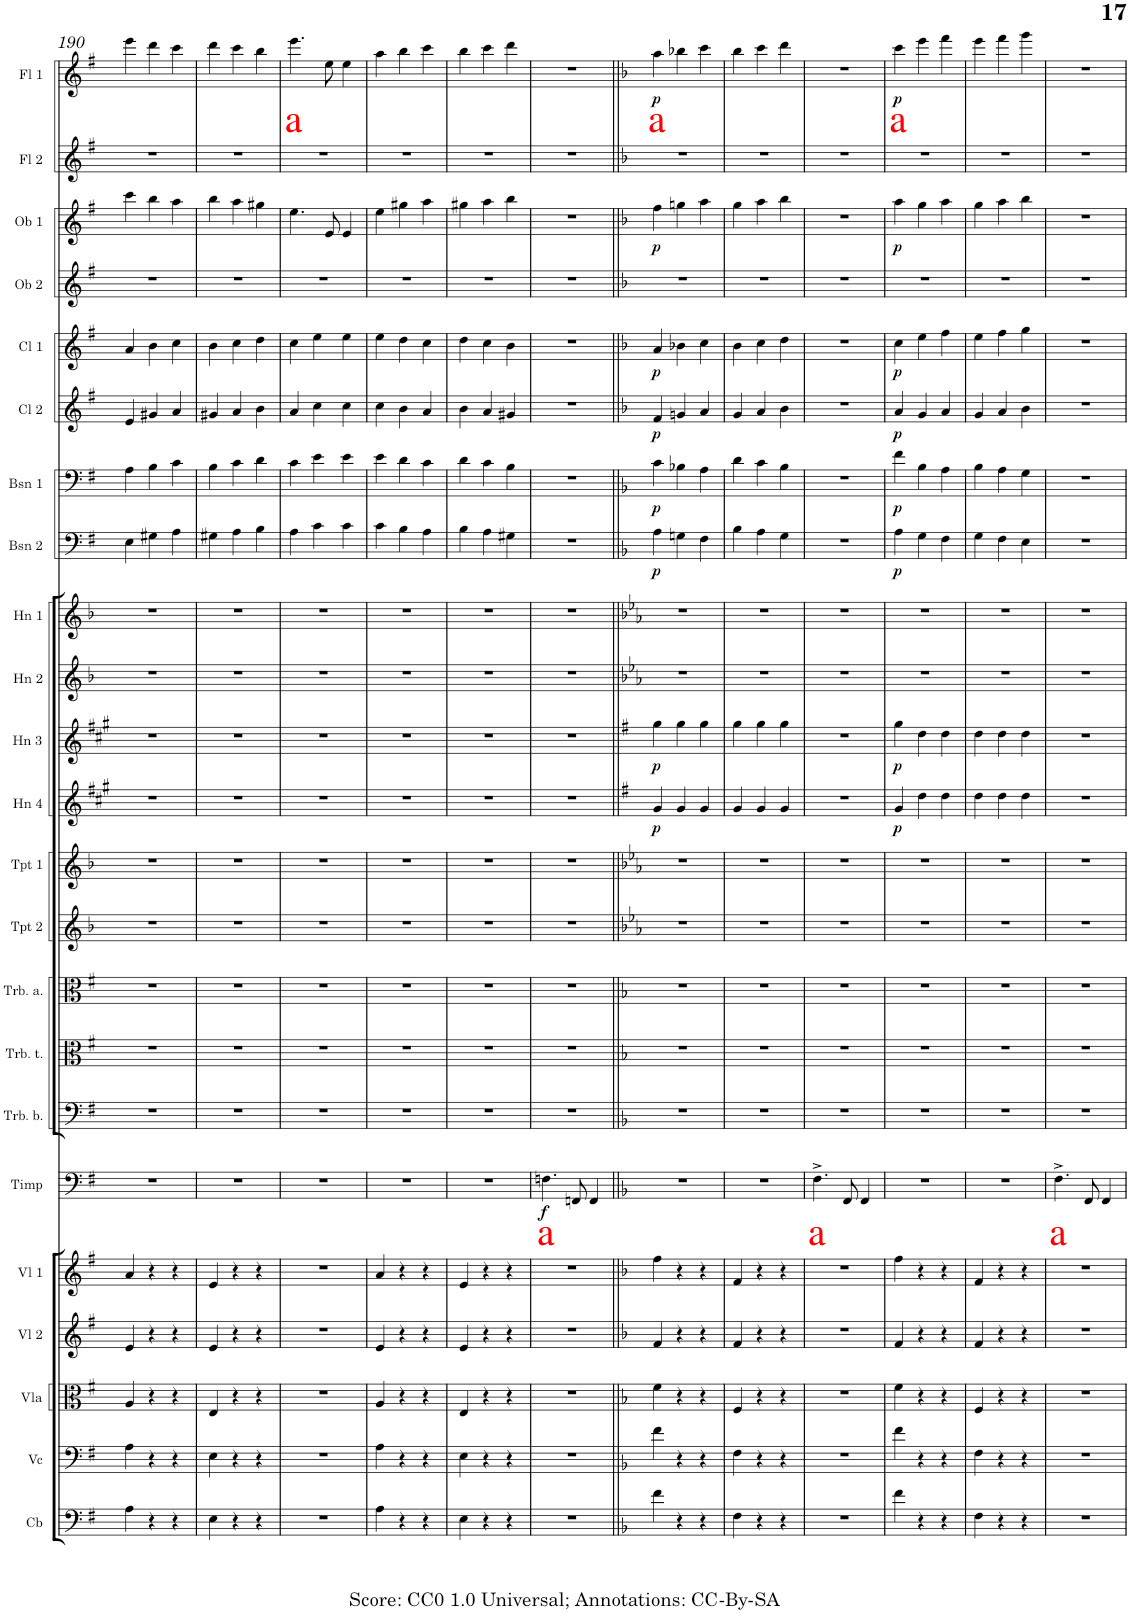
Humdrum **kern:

**kern	**kern	**kern	**kern	**kern	**kern	**text	**dynam	**kern	**kern	**kern	**kern	**kern	**kern	**dynam	**kern	**dynam	**kern	**kern	**kern	**dynam	**kern	**dynam	**kern	**dynam	**kern	**dynam	**kern	**kern	**dynam	**kern	**kern	**text	**dynam
*part23	*part22	*part21	*part20	*part19	*part18	*part18	*part18	*part17	*part16	*part15	*part14	*part13	*part12	*part12	*part11	*part11	*part10	*part9	*part8	*part8	*part7	*part7	*part6	*part6	*part5	*part5	*part4	*part3	*part3	*part2	*part1	*part1	*part1
*staff23	*staff22	*staff21	*staff20	*staff19	*staff18	*staff18	*staff18	*staff17	*staff16	*staff15	*staff14	*staff13	*staff12	*staff12	*staff11	*staff11	*staff10	*staff9	*staff8	*staff8	*staff7	*staff7	*staff6	*staff6	*staff5	*staff5	*staff4	*staff3	*staff3	*staff2	*staff1	*staff1	*staff1
*I"Contrabass	*I"Violoncello	*I"Viola	*I"Violin 2	*I"Violin 1	*I"Timpani in F, F	*	*	*I"Trombone basso	*I"Trombone tenore	*I"Trombone alto	*I"D Trumpet 2	*I"D Trumpet 1	*I"Bb (basso) Horn 4	*	*I"Bb (basso) Horn 3	*	*I"D Horn 2	*I"D Horn 1	*I"Bassoon 2	*	*I"Bassoon 1	*	*I"C Clarinet 2	*	*I"C Clarinet 1	*	*I"Oboe 2	*I"Oboe 1	*	*I"Flute 2	*I"Flute 1	*	*
*I'Cb	*I'Vc	*I'Vla	*I'Vl 2	*I'Vl 1	*I'Timp	*	*	*I'Trb. b.	*I'Trb. t.	*I'Trb. a.	*I'Tpt 2	*I'Tpt 1	*I'Hn 4	*	*I'Hn 3	*	*I'Hn 2	*I'Hn 1	*I'Bsn 2	*	*I'Bsn 1	*	*I'Cl 2	*	*I'Cl 1	*	*I'Ob 2	*I'Ob 1	*	*I'Fl 2	*I'Fl 1	*	*
!!LO:PB:g=z
*clefF4	*clefF4	*clefC3	*clefG2	*clefG2	*clefF4	*	*	*clefF4	*clefC3	*clefC3	*clefG2	*clefG2	*clefG2	*	*clefG2	*	*clefG2	*clefG2	*clefF4	*	*clefF4	*	*clefG2	*	*clefG2	*	*clefG2	*clefG2	*	*clefG2	*clefG2	*	*
*Trd7c12	*	*	*	*	*	*	*	*	*	*	*Trd-1c-2	*Trd-1c-2	*Trd8c14	*	*Trd8c14	*	*Trd6c10	*Trd6c10	*	*	*	*	*Trd1c2	*	*Trd1c2	*	*	*	*	*	*	*	*
*k[f#]	*k[f#]	*k[f#]	*k[f#]	*k[f#]	*k[f#]	*	*	*k[f#]	*k[f#]	*k[f#]	*k[b-]	*k[b-]	*k[f#c#g#]	*	*k[f#c#g#]	*	*k[b-]	*k[b-]	*k[f#]	*	*k[f#]	*	*k[f#]	*	*k[f#]	*	*k[f#]	*k[f#]	*	*k[f#]	*k[f#]	*	*
*M3/4	*M3/4	*M3/4	*M3/4	*M3/4	*M3/4	*	*	*M3/4	*M3/4	*M3/4	*M3/4	*M3/4	*M3/4	*	*M3/4	*	*M3/4	*M3/4	*M3/4	*	*M3/4	*	*M3/4	*	*M3/4	*	*M3/4	*M3/4	*	*M3/4	*M3/4	*	*
=190	=190	=190	=190	=190	=190	=190	=190	=190	=190	=190	=190	=190	=190	=190	=190	=190	=190	=190	=190	=190	=190	=190	=190	=190	=190	=190	=190	=190	=190	=190	=190	=190	=190
4A\	4A\	4A/	4e/	4a/	2.r	.	.	2.r	2.r	2.r	2.r	2.r	2.r	.	2.r	.	2.r	2.r	4E'\	.	4A'\	.	4e'/	.	4a'/	.	2.r	4ccc'\	.	2.r	4eee'\	.	.
4r	4r	4r	4r	4r	.	.	.	.	.	.	.	.	.	.	.	.	.	.	4G#X'\	.	4B'\	.	4g#X'/	.	4b'\	.	.	4bb'\	.	.	4ddd'\	.	.
4r	4r	4r	4r	4r	.	.	.	.	.	.	.	.	.	.	.	.	.	.	4A'\	.	4c'\	.	4a'/	.	4cc'\	.	.	4aa'\	.	.	4ccc'\	.	.
=191	=191	=191	=191	=191	=191	=191	=191	=191	=191	=191	=191	=191	=191	=191	=191	=191	=191	=191	=191	=191	=191	=191	=191	=191	=191	=191	=191	=191	=191	=191	=191	=191	=191
4E\	4E\	4E/	4e/	4e/	2.r	.	.	2.r	2.r	2.r	2.r	2.r	2.r	.	2.r	.	2.r	2.r	4G#X'\	.	4B'\	.	4g#X'/	.	4b'\	.	2.r	4bb'\	.	2.r	4ddd'\	.	.
4r	4r	4r	4r	4r	.	.	.	.	.	.	.	.	.	.	.	.	.	.	4A'\	.	4c'\	.	4a'/	.	4cc'\	.	.	4aa'\	.	.	4ccc'\	.	.
4r	4r	4r	4r	4r	.	.	.	.	.	.	.	.	.	.	.	.	.	.	4B'\	.	4d'\	.	4b'\	.	4dd'\	.	.	4gg#X'\	.	.	4bb'\	.	.
=192	=192	=192	=192	=192	=192	=192	=192	=192	=192	=192	=192	=192	=192	=192	=192	=192	=192	=192	=192	=192	=192	=192	=192	=192	=192	=192	=192	=192	=192	=192	=192	=192	=192
!	!	!	!	!	!	!	!	!	!	!	!	!	!	!	!	!	!	!	!	!	!	!	!	!	!	!	!	!	!	!	!	!LO:LY:b:color=#FF0000	!
2.r	2.r	2.r	2.r	2.r	2.r	.	.	2.r	2.r	2.r	2.r	2.r	2.r	.	2.r	.	2.r	2.r	4A'\	.	4c'\	.	4a'/	.	4cc'\	.	2.r	4.ee\	.	2.r	4.eee\	a	.
.	.	.	.	.	.	.	.	.	.	.	.	.	.	.	.	.	.	.	4c'\	.	4e'\	.	4cc'\	.	4ee'\	.	.	.	.	.	.	.	.
.	.	.	.	.	.	.	.	.	.	.	.	.	.	.	.	.	.	.	.	.	.	.	.	.	.	.	.	8e/	.	.	8ee\	.	.
.	.	.	.	.	.	.	.	.	.	.	.	.	.	.	.	.	.	.	4c'\	.	4e'\	.	4cc'\	.	4ee'\	.	.	4e/	.	.	4ee\	.	.
=193	=193	=193	=193	=193	=193	=193	=193	=193	=193	=193	=193	=193	=193	=193	=193	=193	=193	=193	=193	=193	=193	=193	=193	=193	=193	=193	=193	=193	=193	=193	=193	=193	=193
4A\	4A\	4A/	4e/	4a/	2.r	.	.	2.r	2.r	2.r	2.r	2.r	2.r	.	2.r	.	2.r	2.r	4c'\	.	4e'\	.	4cc'\	.	4ee'\	.	2.r	4ee'\	.	2.r	4aa'\	.	.
4r	4r	4r	4r	4r	.	.	.	.	.	.	.	.	.	.	.	.	.	.	4B'\	.	4d'\	.	4b'\	.	4dd'\	.	.	4gg#X'\	.	.	4bb'\	.	.
4r	4r	4r	4r	4r	.	.	.	.	.	.	.	.	.	.	.	.	.	.	4A'\	.	4c'\	.	4a'/	.	4cc'\	.	.	4aa'\	.	.	4ccc'\	.	.
=194	=194	=194	=194	=194	=194	=194	=194	=194	=194	=194	=194	=194	=194	=194	=194	=194	=194	=194	=194	=194	=194	=194	=194	=194	=194	=194	=194	=194	=194	=194	=194	=194	=194
4E\	4E\	4E/	4e/	4e/	2.r	.	.	2.r	2.r	2.r	2.r	2.r	2.r	.	2.r	.	2.r	2.r	4B'\	.	4d'\	.	4b'\	.	4dd'\	.	2.r	4gg#X'\	.	2.r	4bb'\	.	.
4r	4r	4r	4r	4r	.	.	.	.	.	.	.	.	.	.	.	.	.	.	4A'\	.	4c'\	.	4a'/	.	4cc'\	.	.	4aa'\	.	.	4ccc'\	.	.
4r	4r	4r	4r	4r	.	.	.	.	.	.	.	.	.	.	.	.	.	.	4G#X'\	.	4B'\	.	4g#X'/	.	4b'\	.	.	4bb'\	.	.	4ddd'\	.	.
=195	=195	=195	=195	=195	=195	=195	=195	=195	=195	=195	=195	=195	=195	=195	=195	=195	=195	=195	=195	=195	=195	=195	=195	=195	=195	=195	=195	=195	=195	=195	=195	=195	=195
!	!	!	!	!	!	!LO:LY:b:color=#FF0000	!LO:DY:b	!	!	!	!	!	!	!	!	!	!	!	!	!	!	!	!	!	!	!	!	!	!	!	!	!	!
2.r	2.r	2.r	2.r	2.r	4.Fn\	a	f	2.r	2.r	2.r	2.r	2.r	2.r	.	2.r	.	2.r	2.r	2.r	.	2.r	.	2.r	.	2.r	.	2.r	2.r	.	2.r	2.r	.	.
.	.	.	.	.	8FFn/	.	.	.	.	.	.	.	.	.	.	.	.	.	.	.	.	.	.	.	.	.	.	.	.	.	.	.	.
.	.	.	.	.	4FF/	.	.	.	.	.	.	.	.	.	.	.	.	.	.	.	.	.	.	.	.	.	.	.	.	.	.	.	.
=196||	=196||	=196||	=196||	=196||	=196||	=196||	=196||	=196||	=196||	=196||	=196||	=196||	=196||	=196||	=196||	=196||	=196||	=196||	=196||	=196||	=196||	=196||	=196||	=196||	=196||	=196||	=196||	=196||	=196||	=196||	=196||	=196||	=196||
*k[b-]	*k[b-]	*k[b-]	*k[b-]	*k[b-]	*k[b-]	*	*	*k[b-]	*k[b-]	*k[b-]	*k[b-e-a-]	*k[b-e-a-]	*k[f#]	*	*k[f#]	*	*k[b-e-a-]	*k[b-e-a-]	*k[b-]	*	*k[b-]	*	*k[b-]	*	*k[b-]	*	*k[b-]	*k[b-]	*	*k[b-]	*k[b-]	*	*
!	!	!	!	!	!	!	!	!	!	!	!	!	!	!LO:DY:b	!	!LO:DY:b	!	!	!	!LO:DY:b	!	!LO:DY:b	!	!LO:DY:b	!	!LO:DY:b	!	!	!LO:DY:b	!	!	!LO:LY:b:color=#FF0000	!LO:DY:b
4f\	4f\	4f\	4f/	4ff\	2.r	.	.	2.r	2.r	2.r	2.r	2.r	4g/	p	4gg\	p	2.r	2.r	4A'\	p	4c'\	p	4f'/	p	4a'/	p	2.r	4ff'\	p	2.r	4aa'\	a	p
4r	4r	4r	4r	4r	.	.	.	.	.	.	.	.	4g/	.	4gg\	.	.	.	4Gn'\	.	4B-X'\	.	4gn'/	.	4b-X'\	.	.	4ggn'\	.	.	4bb-X'\	.	.
4r	4r	4r	4r	4r	.	.	.	.	.	.	.	.	4g/	.	4gg\	.	.	.	4F'\	.	4A'\	.	4a'/	.	4cc'\	.	.	4aa'\	.	.	4ccc'\	.	.
=197	=197	=197	=197	=197	=197	=197	=197	=197	=197	=197	=197	=197	=197	=197	=197	=197	=197	=197	=197	=197	=197	=197	=197	=197	=197	=197	=197	=197	=197	=197	=197	=197	=197
4F\	4F\	4F/	4f/	4f/	2.r	.	.	2.r	2.r	2.r	2.r	2.r	4g/	.	4gg\	.	2.r	2.r	4B-'\	.	4d'\	.	4g'/	.	4b-'\	.	2.r	4gg'\	.	2.r	4bb-'\	.	.
4r	4r	4r	4r	4r	.	.	.	.	.	.	.	.	4g/	.	4gg\	.	.	.	4A'\	.	4c'\	.	4a'/	.	4cc'\	.	.	4aa'\	.	.	4ccc'\	.	.
4r	4r	4r	4r	4r	.	.	.	.	.	.	.	.	4g/	.	4gg\	.	.	.	4G'\	.	4B-'\	.	4b-'\	.	4dd'\	.	.	4bb-'\	.	.	4ddd'\	.	.
=198	=198	=198	=198	=198	=198	=198	=198	=198	=198	=198	=198	=198	=198	=198	=198	=198	=198	=198	=198	=198	=198	=198	=198	=198	=198	=198	=198	=198	=198	=198	=198	=198	=198
!	!	!	!	!	!	!LO:LY:b:color=#FF0000	!	!	!	!	!	!	!	!	!	!	!	!	!	!	!	!	!	!	!	!	!	!	!	!	!	!	!
2.r	2.r	2.r	2.r	2.r	4.F^\	a	.	2.r	2.r	2.r	2.r	2.r	2.r	.	2.r	.	2.r	2.r	2.r	.	2.r	.	2.r	.	2.r	.	2.r	2.r	.	2.r	2.r	.	.
.	.	.	.	.	8FF/	.	.	.	.	.	.	.	.	.	.	.	.	.	.	.	.	.	.	.	.	.	.	.	.	.	.	.	.
.	.	.	.	.	4FF/	.	.	.	.	.	.	.	.	.	.	.	.	.	.	.	.	.	.	.	.	.	.	.	.	.	.	.	.
=199	=199	=199	=199	=199	=199	=199	=199	=199	=199	=199	=199	=199	=199	=199	=199	=199	=199	=199	=199	=199	=199	=199	=199	=199	=199	=199	=199	=199	=199	=199	=199	=199	=199
!	!	!	!	!	!	!	!	!	!	!	!	!	!	!LO:DY:b	!	!LO:DY:b	!	!	!	!LO:DY:b	!	!LO:DY:b	!	!LO:DY:b	!	!LO:DY:b	!	!	!LO:DY:b	!	!	!LO:LY:b:color=#FF0000	!LO:DY:b
4f\	4f\	4f\	4f/	4ff\	2.r	.	.	2.r	2.r	2.r	2.r	2.r	4g/	p	4gg\	p	2.r	2.r	4A'\	p	4f'\	p	4a'/	p	4cc'\	p	2.r	4aa'\	p	2.r	4ccc'\	a	p
4r	4r	4r	4r	4r	.	.	.	.	.	.	.	.	4dd\	.	4dd\	.	.	.	4G'\	.	4B-'\	.	4g'/	.	4ee'\	.	.	4gg'\	.	.	4eee'\	.	.
4r	4r	4r	4r	4r	.	.	.	.	.	.	.	.	4dd\	.	4dd\	.	.	.	4F'\	.	4A'\	.	4a'/	.	4ff'\	.	.	4aa'\	.	.	4fff'\	.	.
=200	=200	=200	=200	=200	=200	=200	=200	=200	=200	=200	=200	=200	=200	=200	=200	=200	=200	=200	=200	=200	=200	=200	=200	=200	=200	=200	=200	=200	=200	=200	=200	=200	=200
4F\	4F\	4F/	4f/	4f/	2.r	.	.	2.r	2.r	2.r	2.r	2.r	4dd\	.	4dd\	.	2.r	2.r	4G'\	.	4B-'\	.	4g'/	.	4ee'\	.	2.r	4gg'\	.	2.r	4eee'\	.	.
4r	4r	4r	4r	4r	.	.	.	.	.	.	.	.	4dd\	.	4dd\	.	.	.	4F'\	.	4A'\	.	4a'/	.	4ff'\	.	.	4aa'\	.	.	4fff'\	.	.
4r	4r	4r	4r	4r	.	.	.	.	.	.	.	.	4dd\	.	4dd\	.	.	.	4E'\	.	4G'\	.	4b-'\	.	4gg'\	.	.	4bb-'\	.	.	4ggg'\	.	.
=201	=201	=201	=201	=201	=201	=201	=201	=201	=201	=201	=201	=201	=201	=201	=201	=201	=201	=201	=201	=201	=201	=201	=201	=201	=201	=201	=201	=201	=201	=201	=201	=201	=201
!	!	!	!	!	!	!LO:LY:b:color=#FF0000	!	!	!	!	!	!	!	!	!	!	!	!	!	!	!	!	!	!	!	!	!	!	!	!	!	!	!
2.r	2.r	2.r	2.r	2.r	4.F^\	a	.	2.r	2.r	2.r	2.r	2.r	2.r	.	2.r	.	2.r	2.r	2.r	.	2.r	.	2.r	.	2.r	.	2.r	2.r	.	2.r	2.r	.	.
.	.	.	.	.	8FF/	.	.	.	.	.	.	.	.	.	.	.	.	.	.	.	.	.	.	.	.	.	.	.	.	.	.	.	.
.	.	.	.	.	4FF/	.	.	.	.	.	.	.	.	.	.	.	.	.	.	.	.	.	.	.	.	.	.	.	.	.	.	.	.
=	=	=	=	=	=	=	=	=	=	=	=	=	=	=	=	=	=	=	=	=	=	=	=	=	=	=	=	=	=	=	=	=	=
*-	*-	*-	*-	*-	*-	*-	*-	*-	*-	*-	*-	*-	*-	*-	*-	*-	*-	*-	*-	*-	*-	*-	*-	*-	*-	*-	*-	*-	*-	*-	*-	*-	*-
